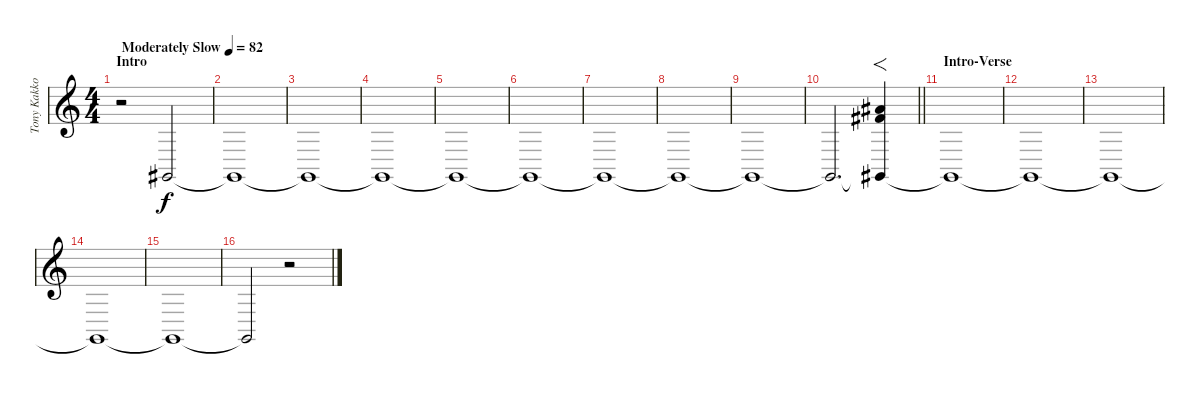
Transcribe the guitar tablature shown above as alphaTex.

\track ("Tony Kakko" "Tony Kakko") {instrument synthstrings1}
\staff {score}
\tuning (E4 B3 G3 D3 A2 E2) {hide}
\ts (4 4)
\section ("" "Intro")
\tempo (82 "Moderately Slow")
\clef g2
\ks c
r.2{dy f instrument synthstrings1} 4.6.2 |
4.6{t}.1 |
4.6{t}.1 |
4.6{t}.1 |
4.6{t}.1 |
4.6{t}.1 |
4.6{t}.1 |
4.6{t}.1 |
4.6{t}.1 |
\barLineRight lightlight
4.6{t}.2{d} (11.2 11.3 4.6{t}).4{f} |
\section ("" "Intro-Verse")
4.6{t}.1 |
4.6{t}.1 |
4.6{t}.1 |
4.6{t}.1 |
4.6{t}.1 |
4.6{t}.2 r.2
